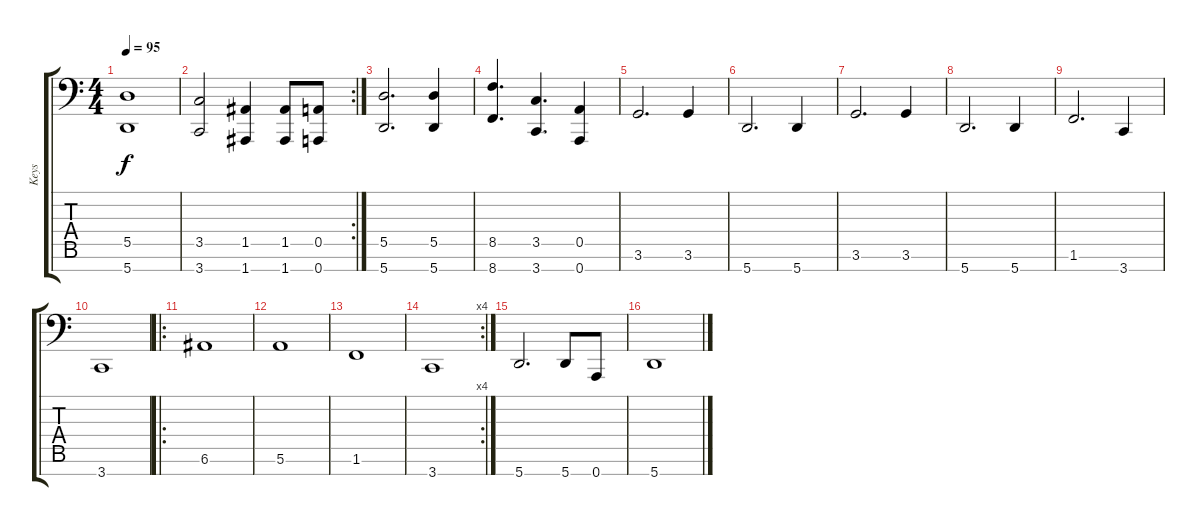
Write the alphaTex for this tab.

\track ("Keys " "Keys ") {instrument lead3calliope}
\staff {score tabs}
\tuning (E4 B3 G3 D3 A2 E2 A1) {hide}
\ts (4 4)
\tempo 95
\clef f4
\ks c
(5.5 5.7).1{dy f} |
\rc 2
(3.5 3.7).2 (1.5 1.7).4 (1.5 1.7).8 (0.5 0.7).8 |
(5.5 5.7).2{d} (5.5 5.7).4 |
(8.5 8.7).4{d} (3.5 3.7).4{d} (0.5 0.7).4 |
3.6.2{d} 3.6.4 |
5.7.2{d} 5.7.4 |
3.6.2{d} 3.6.4 |
5.7.2{d} 5.7.4 |
1.6.2{d} 3.7.4 |
3.7.1 |
\ro
6.6.1 |
5.6.1 |
1.6.1 |
\rc 4
3.7.1 |
5.7.2{d} 5.7.8 0.7.8 |
5.7.1
